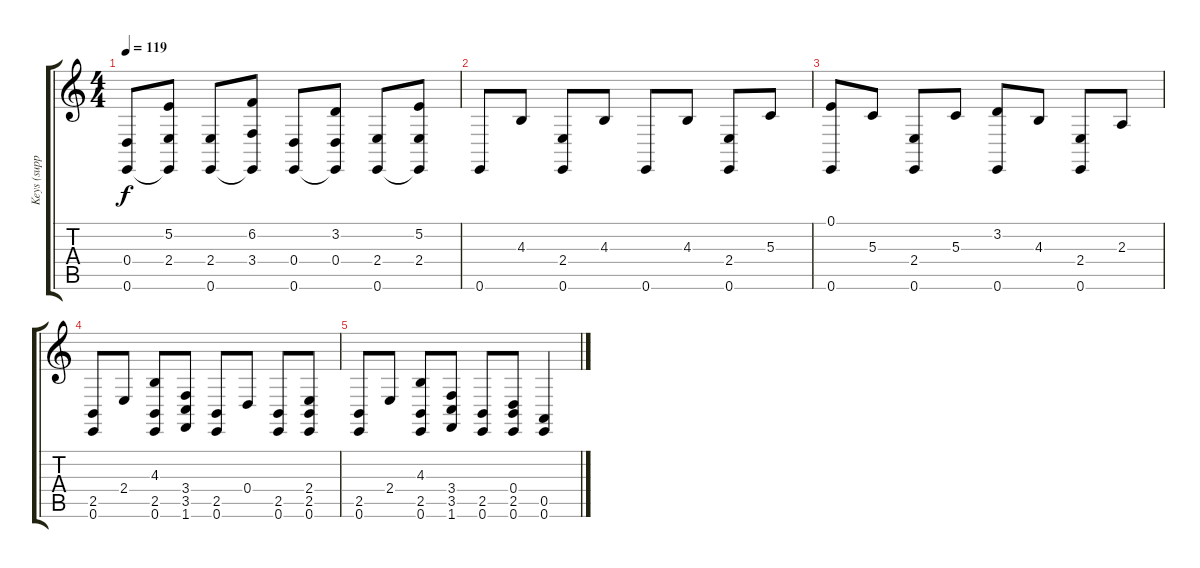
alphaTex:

\track ("Keys (support/FX)" "Keys (supp") {instrument pad3polysynth}
\staff {score tabs}
\tuning (E4 B3 G3 D3 A2 E2) {hide}
\ts (4 4)
\tempo 119
\clef g2
\ks c
(0.4 0.6).8{dy f} (5.2 2.4 0.6{t}).8 (2.4 0.6).8 (6.2 3.4 0.6{t}).8 (0.4 0.6).8 (3.2 0.4 0.6{t}).8 (2.4 0.6).8 (5.2 2.4 0.6{t}).8 |
0.6.8 4.3.8 (2.4 0.6).8 4.3.8 0.6.8 4.3.8 (2.4 0.6).8 5.3.8 |
(0.1 0.6).8 5.3.8 (2.4 0.6).8 5.3.8 (3.2 0.6).8 4.3.8 (2.4 0.6).8 2.3.8 |
(2.5 0.6).8 2.4.8 (4.3 2.5 0.6).8 (3.4 3.5 1.6).8 (2.5 0.6).8 0.4.8 (2.5 0.6).8 (2.4 2.5 0.6).8 |
(2.5 0.6).8 2.4.8 (4.3 2.5 0.6).8 (3.4 3.5 1.6).8 (2.5 0.6).8 (0.4 2.5 0.6).8 (0.5 0.6).4
